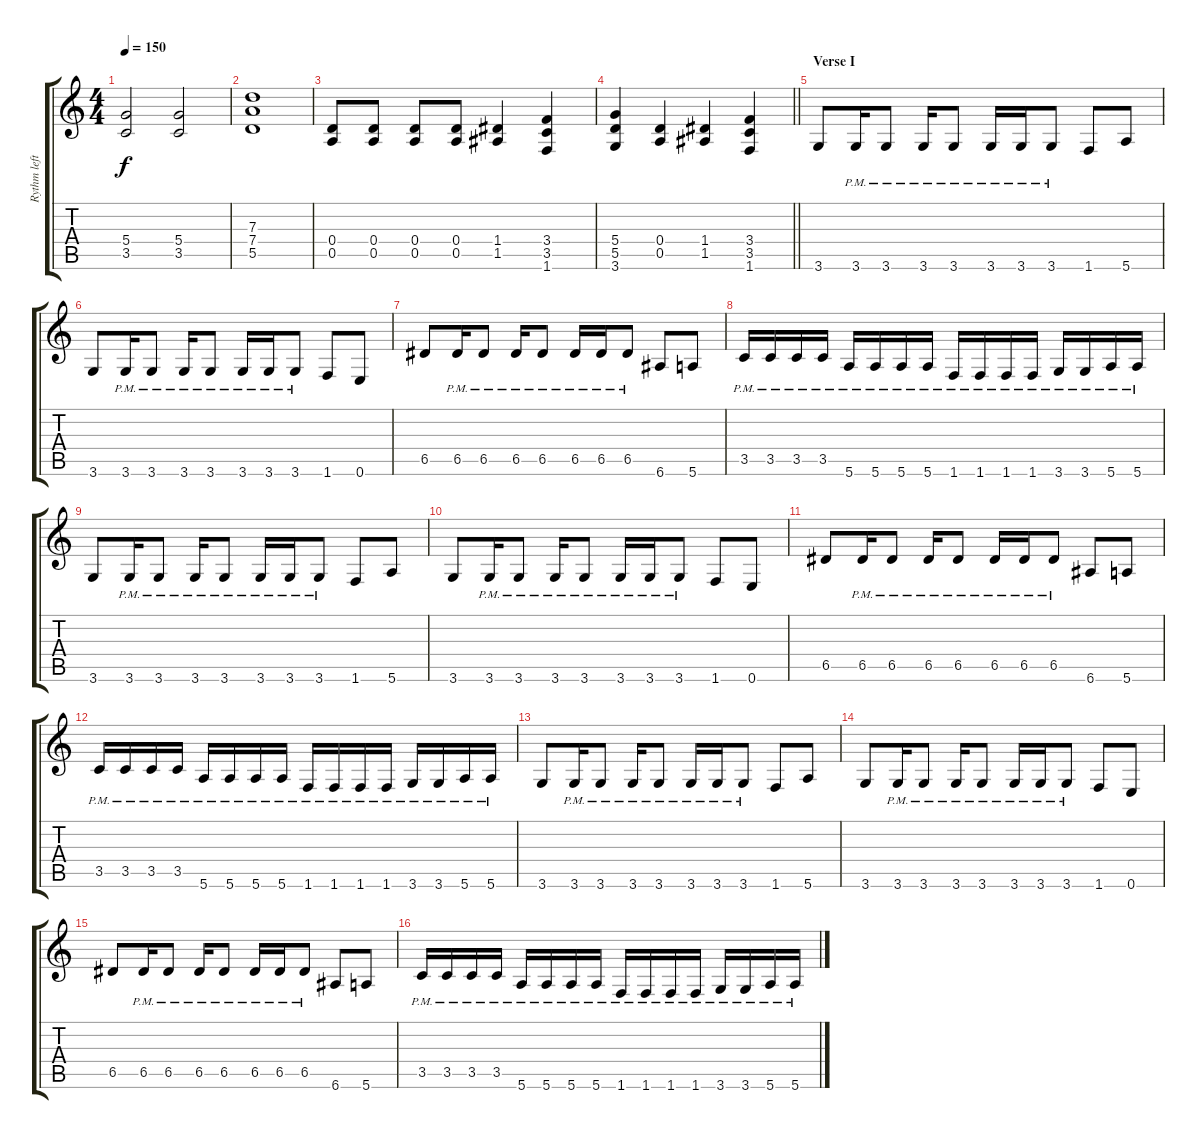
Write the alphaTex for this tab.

\track ("Rythm left" "Rythm left") {instrument distortionguitar}
\staff {score tabs}
\tuning (E4 B3 G3 D3 A2 E2) {hide}
\ts (4 4)
\tempo 150
\clef g2
\ks c
(5.4 3.5).2{dy f} (5.4 3.5).2 |
(7.3 7.4 5.5).1 |
(0.4 0.5).8 (0.4 0.5).8 (0.4 0.5).8 (0.4 0.5).8 (1.4 1.5).4 (3.4 3.5 1.6).4 |
\barLineRight lightlight
(5.4 5.5 3.6).4 (0.4 0.5).4 (1.4 1.5).4 (3.4 3.5 1.6).4 |
\section ("" "Verse I")
3.6.8 3.6{pm}.16 3.6{pm}.8 3.6{pm}.16 3.6{pm}.8 3.6{pm}.16 3.6{pm}.16 3.6{pm}.8 1.6.8 5.6.8 |
3.6.8 3.6{pm}.16 3.6{pm}.8 3.6{pm}.16 3.6{pm}.8 3.6{pm}.16 3.6{pm}.16 3.6{pm}.8 1.6.8 0.6.8 |
6.5.8 6.5{pm}.16 6.5{pm}.8 6.5{pm}.16 6.5{pm}.8 6.5{pm}.16 6.5{pm}.16 6.5{pm}.8 6.6.8 5.6.8 |
3.5{pm}.16 3.5{pm}.16 3.5{pm}.16 3.5{pm}.16 5.6{pm}.16 5.6{pm}.16 5.6{pm}.16 5.6{pm}.16 1.6{pm}.16 1.6{pm}.16 1.6{pm}.16 1.6{pm}.16 3.6{pm}.16 3.6{pm}.16 5.6{pm}.16 5.6{pm}.16 |
3.6.8 3.6{pm}.16 3.6{pm}.8 3.6{pm}.16 3.6{pm}.8 3.6{pm}.16 3.6{pm}.16 3.6{pm}.8 1.6.8 5.6.8 |
3.6.8 3.6{pm}.16 3.6{pm}.8 3.6{pm}.16 3.6{pm}.8 3.6{pm}.16 3.6{pm}.16 3.6{pm}.8 1.6.8 0.6.8 |
6.5.8 6.5{pm}.16 6.5{pm}.8 6.5{pm}.16 6.5{pm}.8 6.5{pm}.16 6.5{pm}.16 6.5{pm}.8 6.6.8 5.6.8 |
3.5{pm}.16 3.5{pm}.16 3.5{pm}.16 3.5{pm}.16 5.6{pm}.16 5.6{pm}.16 5.6{pm}.16 5.6{pm}.16 1.6{pm}.16 1.6{pm}.16 1.6{pm}.16 1.6{pm}.16 3.6{pm}.16 3.6{pm}.16 5.6{pm}.16 5.6{pm}.16 |
3.6.8 3.6{pm}.16 3.6{pm}.8 3.6{pm}.16 3.6{pm}.8 3.6{pm}.16 3.6{pm}.16 3.6{pm}.8 1.6.8 5.6.8 |
3.6.8 3.6{pm}.16 3.6{pm}.8 3.6{pm}.16 3.6{pm}.8 3.6{pm}.16 3.6{pm}.16 3.6{pm}.8 1.6.8 0.6.8 |
6.5.8 6.5{pm}.16 6.5{pm}.8 6.5{pm}.16 6.5{pm}.8 6.5{pm}.16 6.5{pm}.16 6.5{pm}.8 6.6.8 5.6.8 |
3.5{pm}.16 3.5{pm}.16 3.5{pm}.16 3.5{pm}.16 5.6{pm}.16 5.6{pm}.16 5.6{pm}.16 5.6{pm}.16 1.6{pm}.16 1.6{pm}.16 1.6{pm}.16 1.6{pm}.16 3.6{pm}.16 3.6{pm}.16 5.6{pm}.16 5.6{pm}.16
